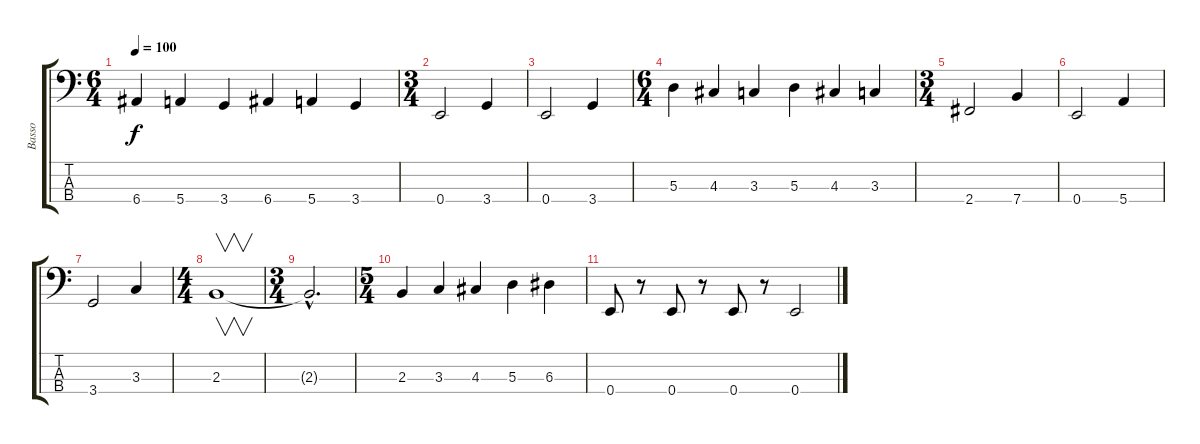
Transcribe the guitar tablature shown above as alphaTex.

\track ("Basso" "Basso") {instrument electricbassfinger}
\staff {score tabs}
\tuning (G2 D2 A1 E1) {hide}
\ts (6 4)
\tempo 100
\clef f4
\ks c
6.4.4{dy f} 5.4.4 3.4.4 6.4.4 5.4.4 3.4.4 |
\ts (3 4)
0.4.2 3.4.4 |
0.4.2 3.4.4 |
\ts (6 4)
5.3.4 4.3.4 3.3.4 5.3.4 4.3.4 3.3.4 |
\ts (3 4)
2.4.2 7.4.4 |
0.4.2 5.4.4 |
3.4.2 3.3.4 |
\ts (4 4)
2.3.1{v} |
\ts (3 4)
2.3{hac t}.2{d} |
\ts (5 4)
2.3.4 3.3.4 4.3.4 5.3.4 6.3.4 |
0.4.8 r.8 0.4.8 r.8 0.4.8 r.8 0.4.2
